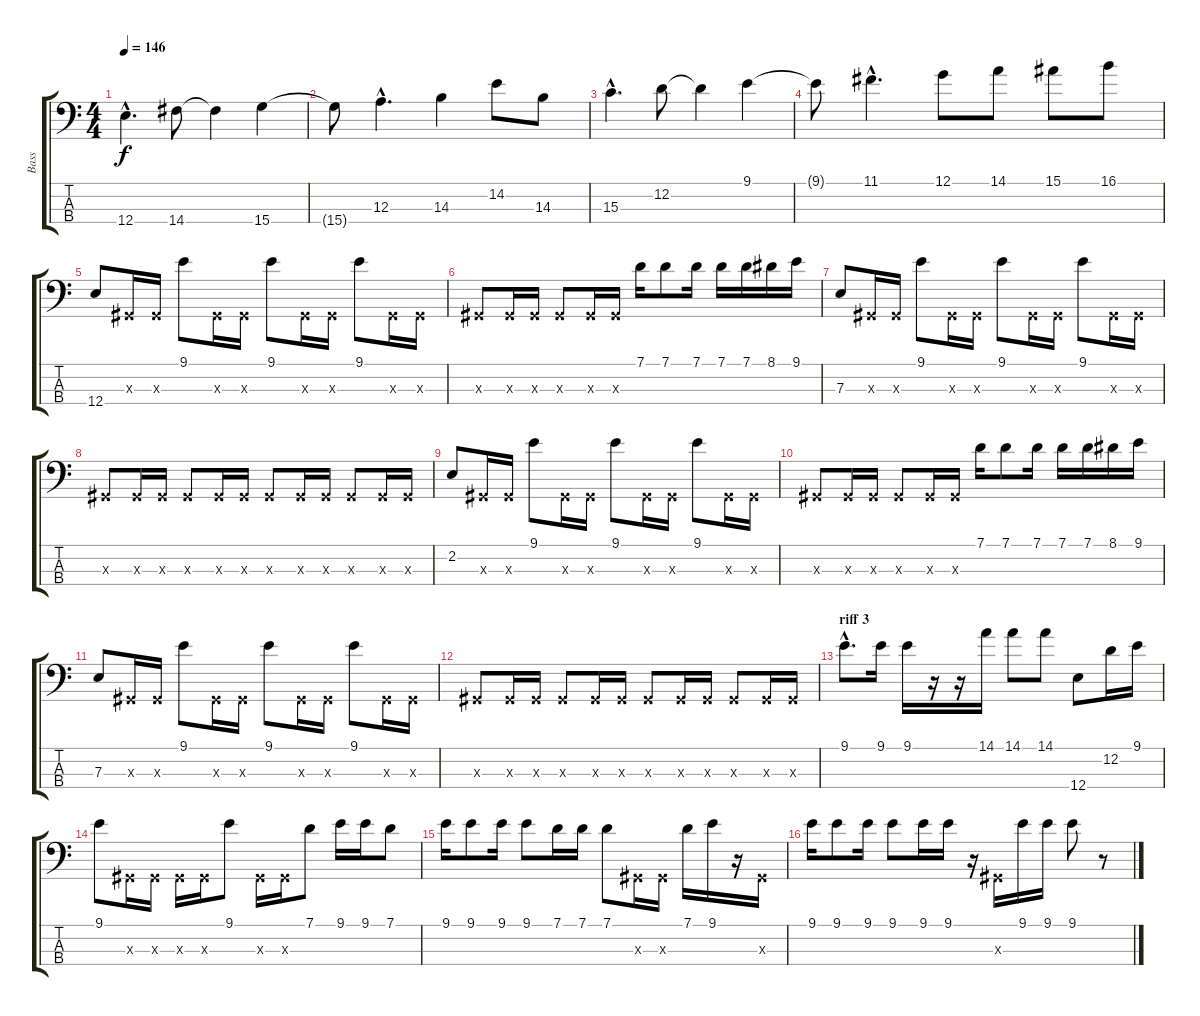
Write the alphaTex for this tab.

\track ("Bass" "Bass") {instrument electricbasspick}
\staff {score tabs}
\tuning (G2 D2 A1 E1) {hide}
\ts (4 4)
\tempo 146
\clef f4
\ks c
12.4{hac}.4{d dy f} 14.4.8 14.4{t}.4 15.4.4 |
15.4{t}.8 12.3{hac}.4{d} 14.3.4 14.2.8 14.3.8 |
15.3{hac}.4{d} 12.2.8 12.2{t}.4 9.1.4 |
9.1{t}.8 11.1{hac}.4{d} 12.1.8 14.1.8 15.1.8 16.1.8 |
12.4.8 -1.3{x}.16 -1.3{x}.16 9.1.8 -1.3{x}.16 -1.3{x}.16 9.1.8 -1.3{x}.16 -1.3{x}.16 9.1.8 -1.3{x}.16 -1.3{x}.16 |
-1.3{x}.8 -1.3{x}.16 -1.3{x}.16 -1.3{x}.8 -1.3{x}.16 -1.3{x}.16 7.1.16 7.1.8 7.1.16 7.1.16 7.1.16 8.1.16 9.1.16 |
7.3.8 -1.3{x}.16 -1.3{x}.16 9.1.8 -1.3{x}.16 -1.3{x}.16 9.1.8 -1.3{x}.16 -1.3{x}.16 9.1.8 -1.3{x}.16 -1.3{x}.16 |
-1.3{x}.8 -1.3{x}.16 -1.3{x}.16 -1.3{x}.8 -1.3{x}.16 -1.3{x}.16 -1.3{x}.8 -1.3{x}.16 -1.3{x}.16 -1.3{x}.8 -1.3{x}.16 -1.3{x}.16 |
2.2.8 -1.3{x}.16 -1.3{x}.16 9.1.8 -1.3{x}.16 -1.3{x}.16 9.1.8 -1.3{x}.16 -1.3{x}.16 9.1.8 -1.3{x}.16 -1.3{x}.16 |
-1.3{x}.8 -1.3{x}.16 -1.3{x}.16 -1.3{x}.8 -1.3{x}.16 -1.3{x}.16 7.1.16 7.1.8 7.1.16 7.1.16 7.1.16 8.1.16 9.1.16 |
7.3.8 -1.3{x}.16 -1.3{x}.16 9.1.8 -1.3{x}.16 -1.3{x}.16 9.1.8 -1.3{x}.16 -1.3{x}.16 9.1.8 -1.3{x}.16 -1.3{x}.16 |
-1.3{x}.8 -1.3{x}.16 -1.3{x}.16 -1.3{x}.8 -1.3{x}.16 -1.3{x}.16 -1.3{x}.8 -1.3{x}.16 -1.3{x}.16 -1.3{x}.8 -1.3{x}.16 -1.3{x}.16 |
\section ("" "riff 3")
9.1{hac}.8{d} 9.1.16 9.1.16 r.16 r.16 14.1.16 14.1.8 14.1.8 12.4.8 12.2.16 9.1.16 |
9.1.8 -1.3{x}.16 -1.3{x}.16 -1.3{x}.16 -1.3{x}.16 9.1.8 -1.3{x}.16 -1.3{x}.16 7.1.8 9.1.16 9.1.16 7.1.8 |
9.1.16 9.1.8 9.1.16 9.1.8 7.1.16 7.1.16 7.1.8 -1.3{x}.16 -1.3{x}.16 7.1.16 9.1.16 r.16 -1.3{x}.16 |
9.1.16 9.1.8 9.1.16 9.1.8 9.1.16 9.1.16 r.16 -1.3{x}.16 9.1.16 9.1.16 9.1.8 r.8
